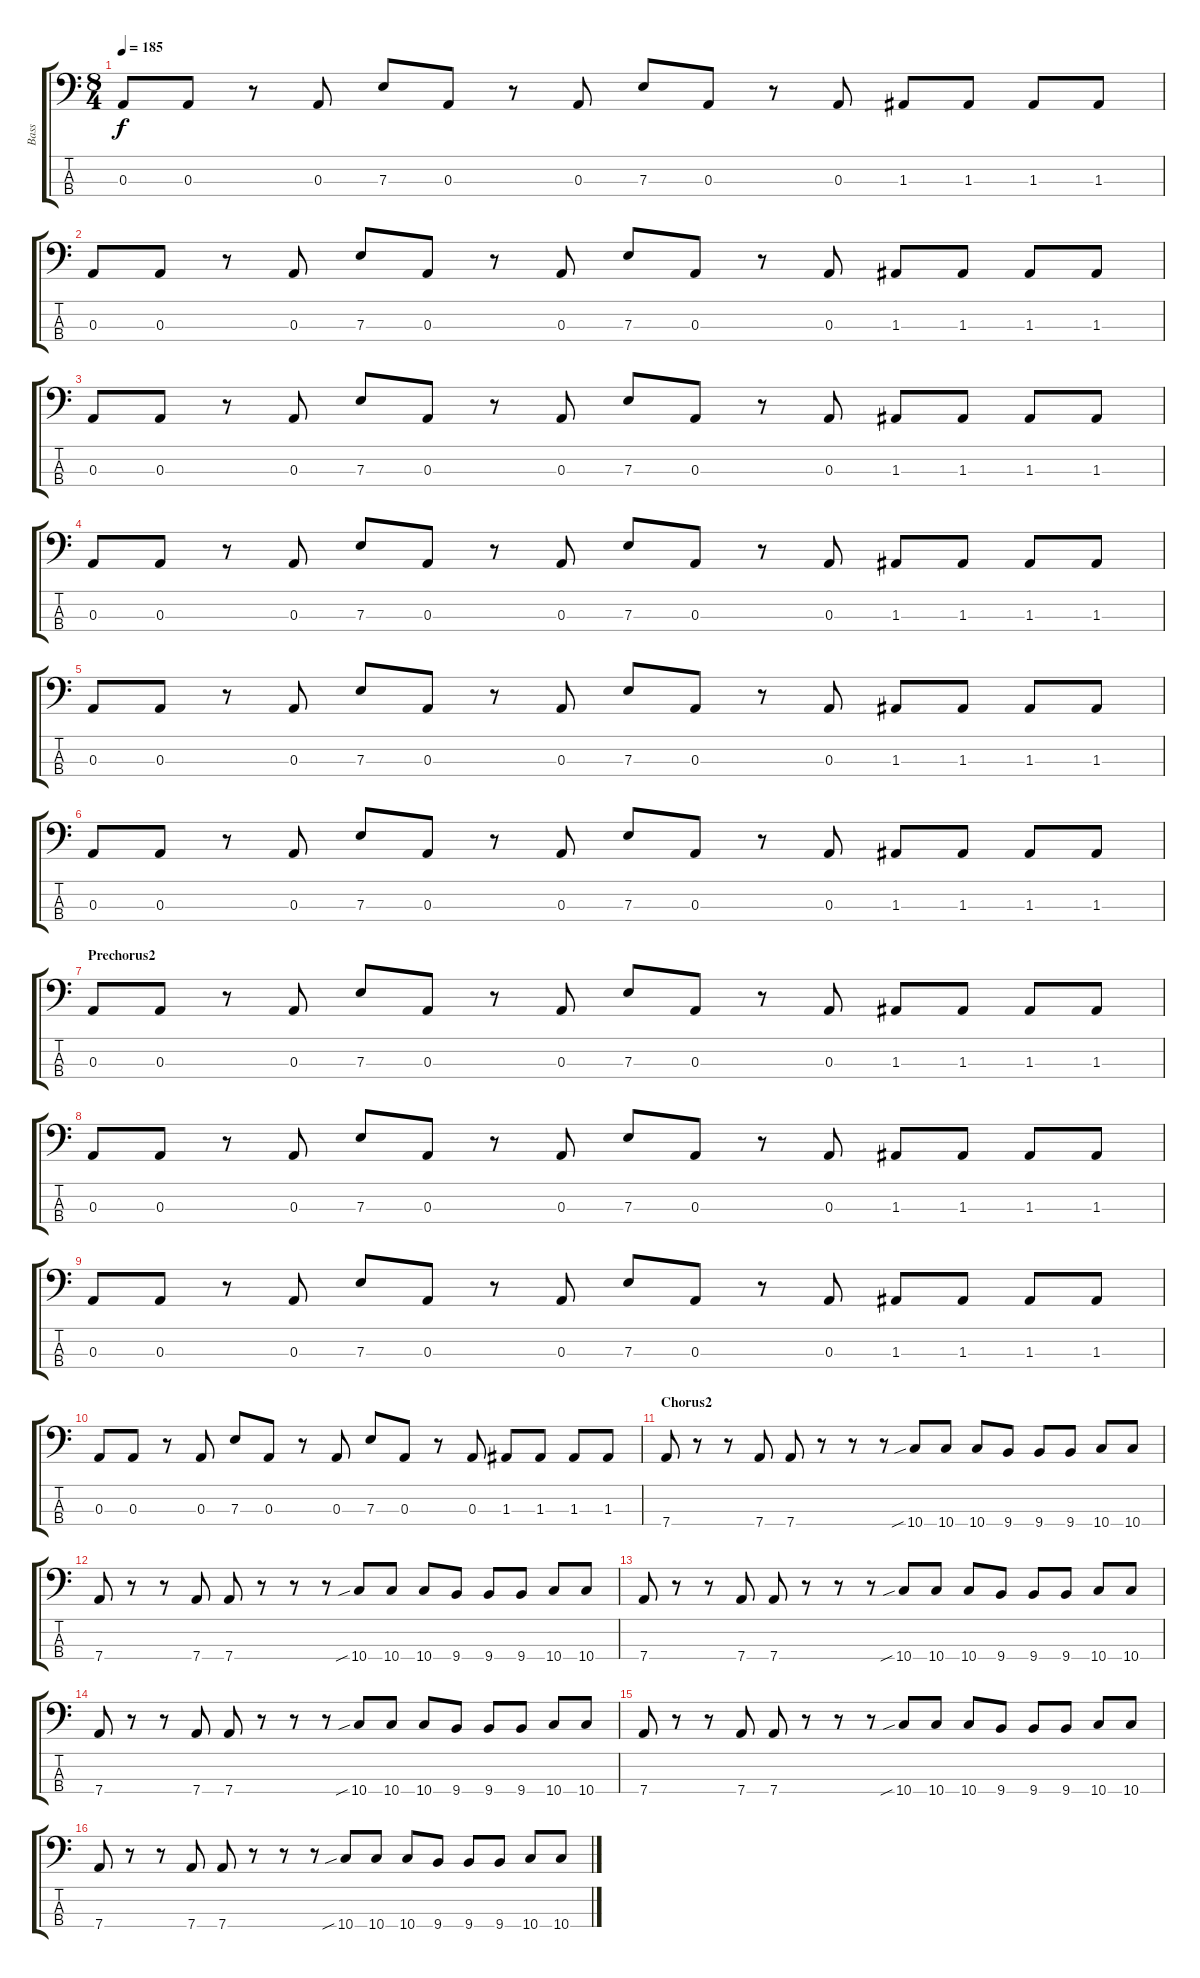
\track ("Bass" "Bass") {instrument slapbass2}
\staff {score tabs}
\tuning (G2 D2 A1 D1) {hide}
\ts (8 4)
\tempo 185
\clef f4
\ks c
0.3.8{dy f} 0.3.8 r.8 0.3.8 7.3.8 0.3.8 r.8 0.3.8 7.3.8 0.3.8 r.8 0.3.8 1.3.8 1.3.8 1.3.8 1.3.8 |
0.3.8 0.3.8 r.8 0.3.8 7.3.8 0.3.8 r.8 0.3.8 7.3.8 0.3.8 r.8 0.3.8 1.3.8 1.3.8 1.3.8 1.3.8 |
0.3.8 0.3.8 r.8 0.3.8 7.3.8 0.3.8 r.8 0.3.8 7.3.8 0.3.8 r.8 0.3.8 1.3.8 1.3.8 1.3.8 1.3.8 |
0.3.8 0.3.8 r.8 0.3.8 7.3.8 0.3.8 r.8 0.3.8 7.3.8 0.3.8 r.8 0.3.8 1.3.8 1.3.8 1.3.8 1.3.8 |
0.3.8 0.3.8 r.8 0.3.8 7.3.8 0.3.8 r.8 0.3.8 7.3.8 0.3.8 r.8 0.3.8 1.3.8 1.3.8 1.3.8 1.3.8 |
0.3.8 0.3.8 r.8 0.3.8 7.3.8 0.3.8 r.8 0.3.8 7.3.8 0.3.8 r.8 0.3.8 1.3.8 1.3.8 1.3.8 1.3.8 |
\section ("" "Prechorus2")
0.3.8 0.3.8 r.8 0.3.8 7.3.8 0.3.8 r.8 0.3.8 7.3.8 0.3.8 r.8 0.3.8 1.3.8 1.3.8 1.3.8 1.3.8 |
0.3.8 0.3.8 r.8 0.3.8 7.3.8 0.3.8 r.8 0.3.8 7.3.8 0.3.8 r.8 0.3.8 1.3.8 1.3.8 1.3.8 1.3.8 |
0.3.8 0.3.8 r.8 0.3.8 7.3.8 0.3.8 r.8 0.3.8 7.3.8 0.3.8 r.8 0.3.8 1.3.8 1.3.8 1.3.8 1.3.8 |
0.3.8 0.3.8 r.8 0.3.8 7.3.8 0.3.8 r.8 0.3.8 7.3.8 0.3.8 r.8 0.3.8 1.3.8 1.3.8 1.3.8 1.3.8 |
\section ("" "Chorus2")
7.4.8 r.8 r.8 7.4.8 7.4.8 r.8 r.8 r.8 10.4{sib}.8 10.4.8 10.4.8 9.4.8 9.4.8 9.4.8 10.4.8 10.4.8 |
7.4.8 r.8 r.8 7.4.8 7.4.8 r.8 r.8 r.8 10.4{sib}.8 10.4.8 10.4.8 9.4.8 9.4.8 9.4.8 10.4.8 10.4.8 |
7.4.8 r.8 r.8 7.4.8 7.4.8 r.8 r.8 r.8 10.4{sib}.8 10.4.8 10.4.8 9.4.8 9.4.8 9.4.8 10.4.8 10.4.8 |
7.4.8 r.8 r.8 7.4.8 7.4.8 r.8 r.8 r.8 10.4{sib}.8 10.4.8 10.4.8 9.4.8 9.4.8 9.4.8 10.4.8 10.4.8 |
7.4.8 r.8 r.8 7.4.8 7.4.8 r.8 r.8 r.8 10.4{sib}.8 10.4.8 10.4.8 9.4.8 9.4.8 9.4.8 10.4.8 10.4.8 |
7.4.8 r.8 r.8 7.4.8 7.4.8 r.8 r.8 r.8 10.4{sib}.8 10.4.8 10.4.8 9.4.8 9.4.8 9.4.8 10.4.8 10.4.8
